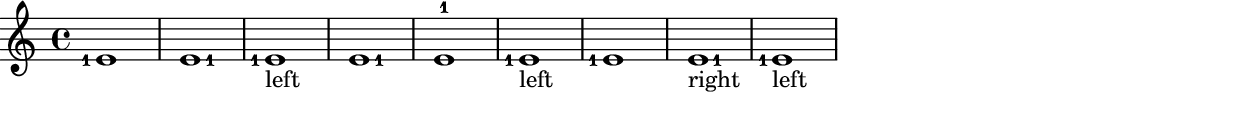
%% Generated by lilypond-book
%% Options: [exampleindent=10.16\mm,indent=0\mm,line-width=160\mm,paper-height=845.047\pt,paper-width=597.508\pt,papersize='(cons (* 597.508 pt) (* 845.047 pt))]
\include "lilypond-book-preamble.ly"


% ****************************************************************
% Start cut-&-pastable-section
% ****************************************************************

#(ly:set-option 'eps-box-padding 3.000000)



\paper {
  #(set-paper-size '(cons (* 597.508 pt) (* 845.047 pt)))
  indent = 0\mm
  line-width = 160\mm
  % offset the left padding, also add 1mm as lilypond creates cropped
  % images with a little space on the right
  line-width = #(- line-width (* mm  3.000000) (* mm 1))
}

\layout {
  
}




% ****************************************************************
% ly snippet:
% ****************************************************************
\sourcefilename "/lilypond-2.26.0/input/regression/set-once.ly"
\sourcefileline 0
\version "2.19.21"

\header {

  texidoc = "@code{\\once \\set} should change a context property value for just one timestep
and then return to the previous value."

}
\relative {
  \set fingeringOrientations = #'(left)
  <e'-1>1 |
  \once \set fingeringOrientations = #'(right)
  <e-1> |
  <e-1> -"left" |

  \once \set fingeringOrientations = #'(right)
  <e-1>
  \once \set fingeringOrientations = #'(up)
  <e-1>
  <e-1>-"left"

  \set fingeringOrientations = #'(left)
  <e-1>
  \once \set fingeringOrientations = #'(up)
  \once \set fingeringOrientations = #'(right)
  <e-1>-"right"
 
  <e-1>-"left"
}



% ****************************************************************
% end ly snippet
% ****************************************************************
